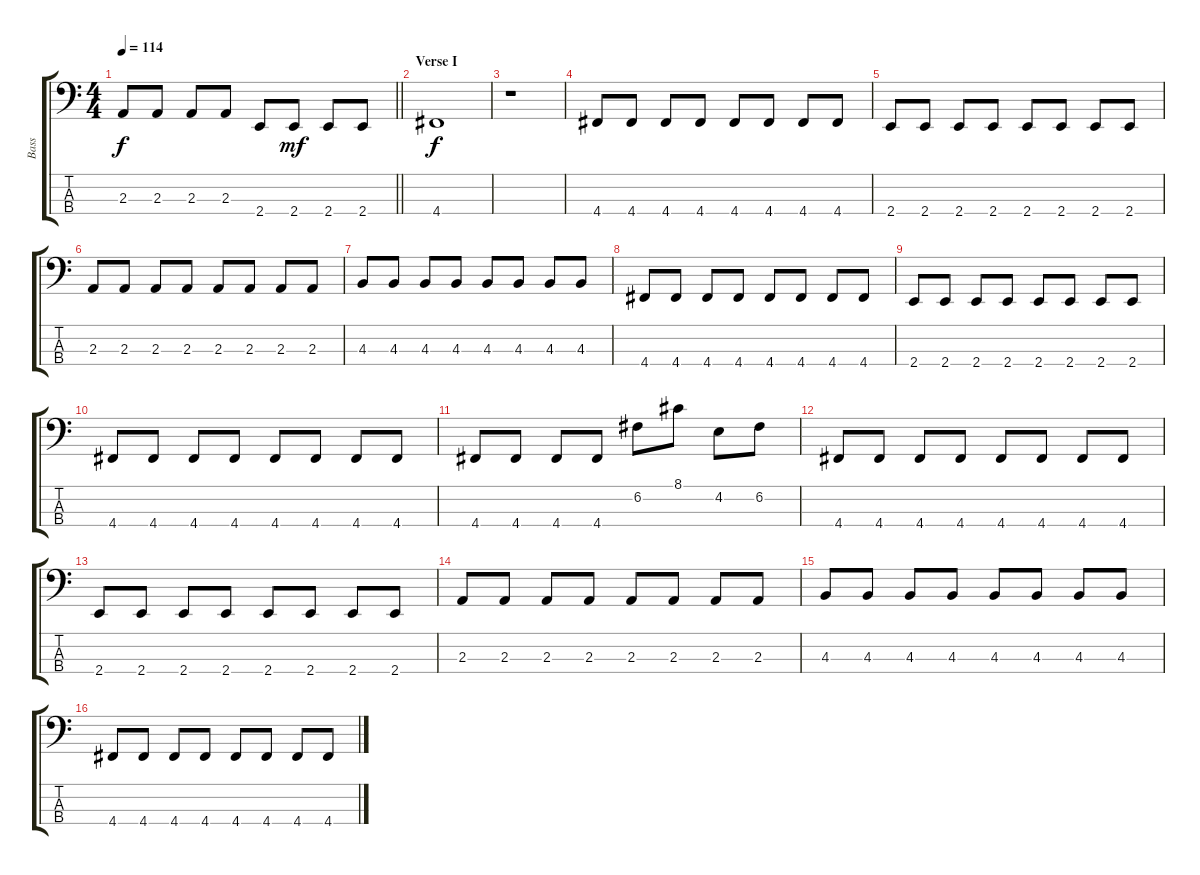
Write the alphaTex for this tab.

\track ("Bass" "Bass") {instrument electricbasspick}
\staff {score tabs}
\tuning (F2 C2 G1 D1) {hide}
\ts (4 4)
\tempo 114
\clef f4
\barLineRight lightlight
\ks c
2.3.8{dy f} 2.3.8 2.3.8 2.3.8 2.4.8 2.4.8{dy mf} 2.4.8 2.4.8 |
\section ("" "Verse I")
4.4.1{dy f} |
r.1 |
4.4.8 4.4.8 4.4.8 4.4.8 4.4.8 4.4.8 4.4.8 4.4.8 |
2.4.8 2.4.8 2.4.8 2.4.8 2.4.8 2.4.8 2.4.8 2.4.8 |
2.3.8 2.3.8 2.3.8 2.3.8 2.3.8 2.3.8 2.3.8 2.3.8 |
4.3.8 4.3.8 4.3.8 4.3.8 4.3.8 4.3.8 4.3.8 4.3.8 |
4.4.8 4.4.8 4.4.8 4.4.8 4.4.8 4.4.8 4.4.8 4.4.8 |
2.4.8 2.4.8 2.4.8 2.4.8 2.4.8 2.4.8 2.4.8 2.4.8 |
4.4.8 4.4.8 4.4.8 4.4.8 4.4.8 4.4.8 4.4.8 4.4.8 |
4.4.8 4.4.8 4.4.8 4.4.8 6.2.8 8.1.8 4.2.8 6.2.8 |
4.4.8 4.4.8 4.4.8 4.4.8 4.4.8 4.4.8 4.4.8 4.4.8 |
2.4.8 2.4.8 2.4.8 2.4.8 2.4.8 2.4.8 2.4.8 2.4.8 |
2.3.8 2.3.8 2.3.8 2.3.8 2.3.8 2.3.8 2.3.8 2.3.8 |
4.3.8 4.3.8 4.3.8 4.3.8 4.3.8 4.3.8 4.3.8 4.3.8 |
4.4.8 4.4.8 4.4.8 4.4.8 4.4.8 4.4.8 4.4.8 4.4.8
